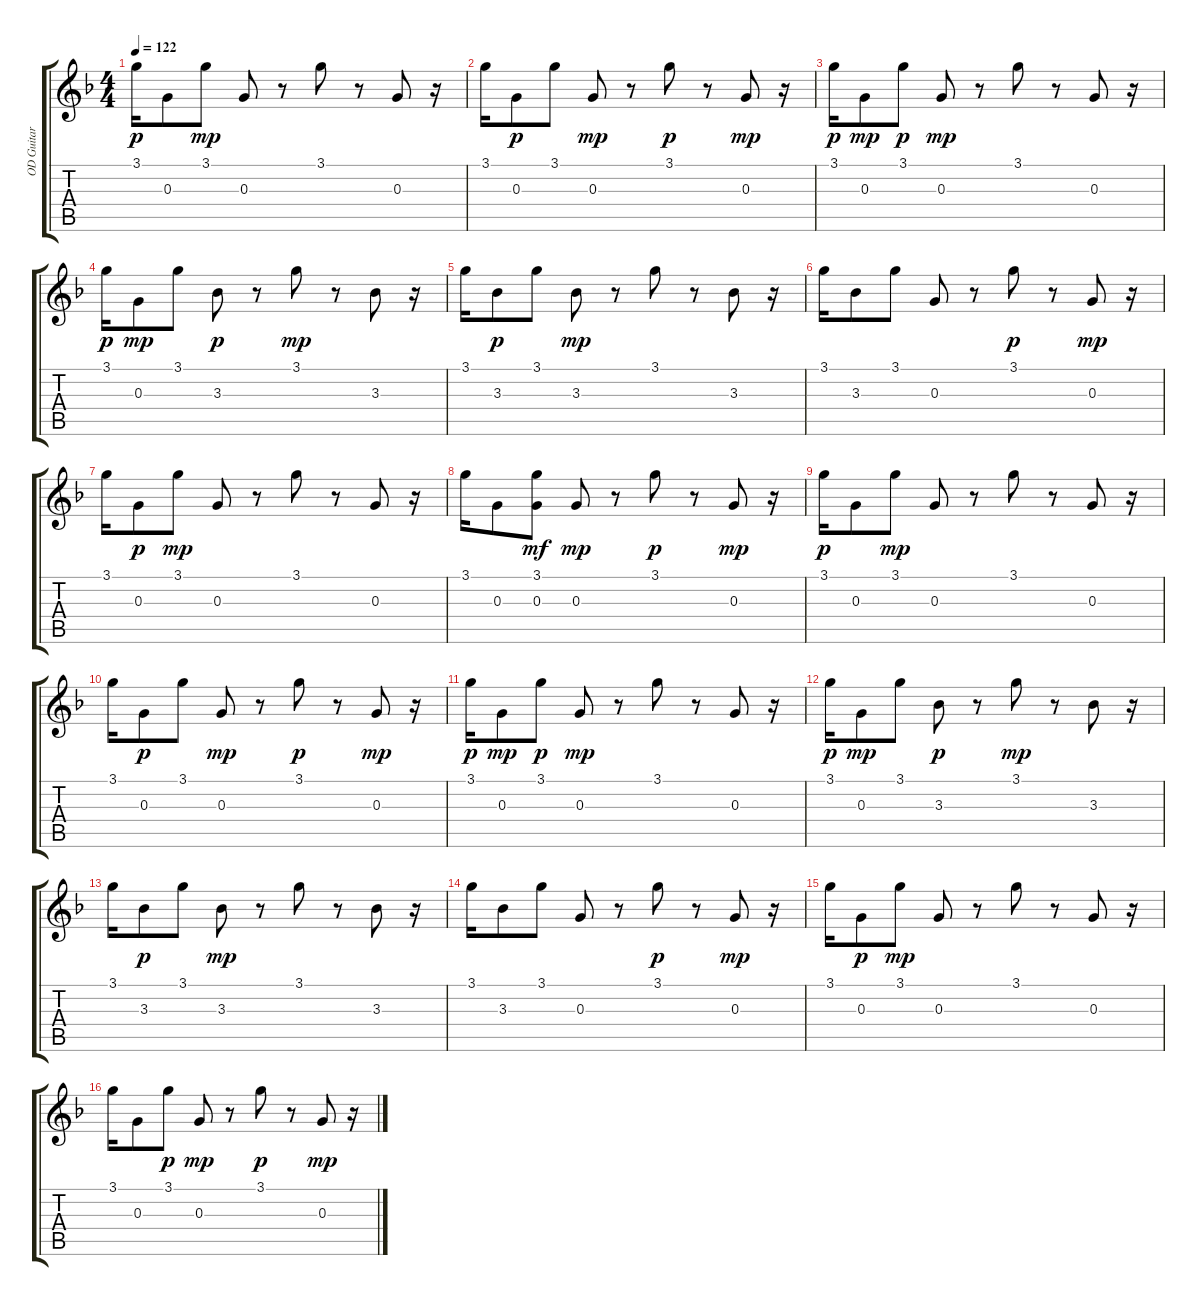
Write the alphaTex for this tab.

\track ("OD Guitar" "OD Guitar") {instrument overdrivenguitar}
\staff {score tabs}
\tuning (E4 B3 G3 D3 A2 E2) {hide}
\ts (4 4)
\tempo 122
\clef g2
\ks f
3.1.16{dy p} 0.3.8 3.1.8{dy mp} 0.3.8 r.8 3.1.8 r.8 0.3.8 r.16 |
3.1.16 0.3.8{dy p} 3.1.8 0.3.8{dy mp} r.8 3.1.8{dy p} r.8 0.3.8{dy mp} r.16 |
3.1.16{dy p} 0.3.8{dy mp} 3.1.8{dy p} 0.3.8{dy mp} r.8 3.1.8 r.8 0.3.8 r.16 |
3.1.16{dy p} 0.3.8{dy mp} 3.1.8 3.3.8{dy p} r.8 3.1.8{dy mp} r.8 3.3.8 r.16 |
3.1.16 3.3.8{dy p} 3.1.8 3.3.8{dy mp} r.8 3.1.8 r.8 3.3.8 r.16 |
3.1.16 3.3.8 3.1.8 0.3.8 r.8 3.1.8{dy p} r.8 0.3.8{dy mp} r.16 |
3.1.16 0.3.8{dy p} 3.1.8{dy mp} 0.3.8 r.8 3.1.8 r.8 0.3.8 r.16 |
3.1.16 0.3.8 (3.1 0.3).8{dy mf} 0.3.8{dy mp} r.8 3.1.8{dy p} r.8 0.3.8{dy mp} r.16 |
3.1.16{dy p} 0.3.8 3.1.8{dy mp} 0.3.8 r.8 3.1.8 r.8 0.3.8 r.16 |
3.1.16 0.3.8{dy p} 3.1.8 0.3.8{dy mp} r.8 3.1.8{dy p} r.8 0.3.8{dy mp} r.16 |
3.1.16{dy p} 0.3.8{dy mp} 3.1.8{dy p} 0.3.8{dy mp} r.8 3.1.8 r.8 0.3.8 r.16 |
3.1.16{dy p} 0.3.8{dy mp} 3.1.8 3.3.8{dy p} r.8 3.1.8{dy mp} r.8 3.3.8 r.16 |
3.1.16 3.3.8{dy p} 3.1.8 3.3.8{dy mp} r.8 3.1.8 r.8 3.3.8 r.16 |
3.1.16 3.3.8 3.1.8 0.3.8 r.8 3.1.8{dy p} r.8 0.3.8{dy mp} r.16 |
3.1.16 0.3.8{dy p} 3.1.8{dy mp} 0.3.8 r.8 3.1.8 r.8 0.3.8 r.16 |
3.1.16 0.3.8 3.1.8{dy p} 0.3.8{dy mp} r.8 3.1.8{dy p} r.8 0.3.8{dy mp} r.16
